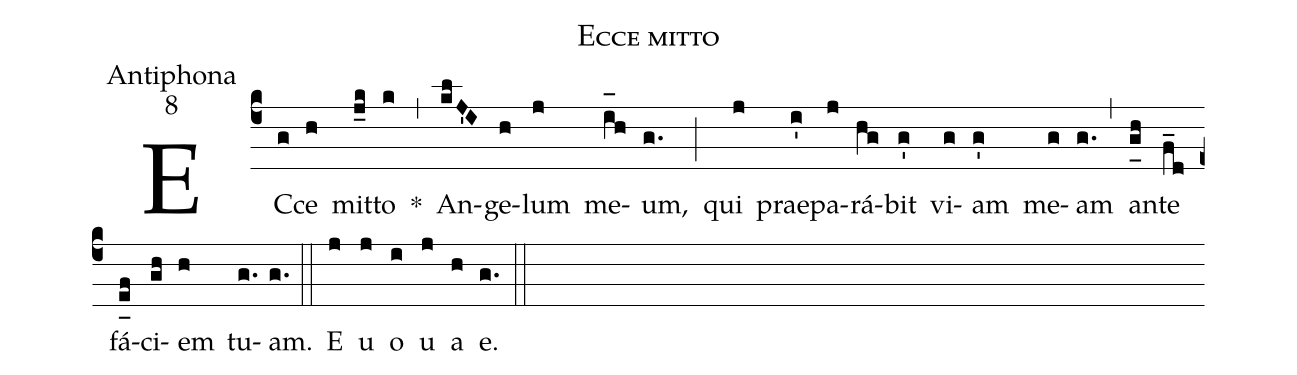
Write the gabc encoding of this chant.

name:Ecce mitto;
office-part:Antiphona;
mode:8;
%%
(c4) EC(g)ce(h) mit(j_k)to(k) *(,) An(klJ'I)ge(h)lum(j) me(i_[oh:h]h)um,(g.) (;) qui(j) prae(i')pa(j)rá(hg)bit(g') vi(g)am(g') me(g)am(g.) (,) an(g_[uh:l]h)te(f_d) fá(e_[uh:l]f)ci(gh)em(h) tu(g.)am.(g.) (::) <eu>E(j) u(j) o(i) u(j) a(h) e.</eu>(g.) (::)
